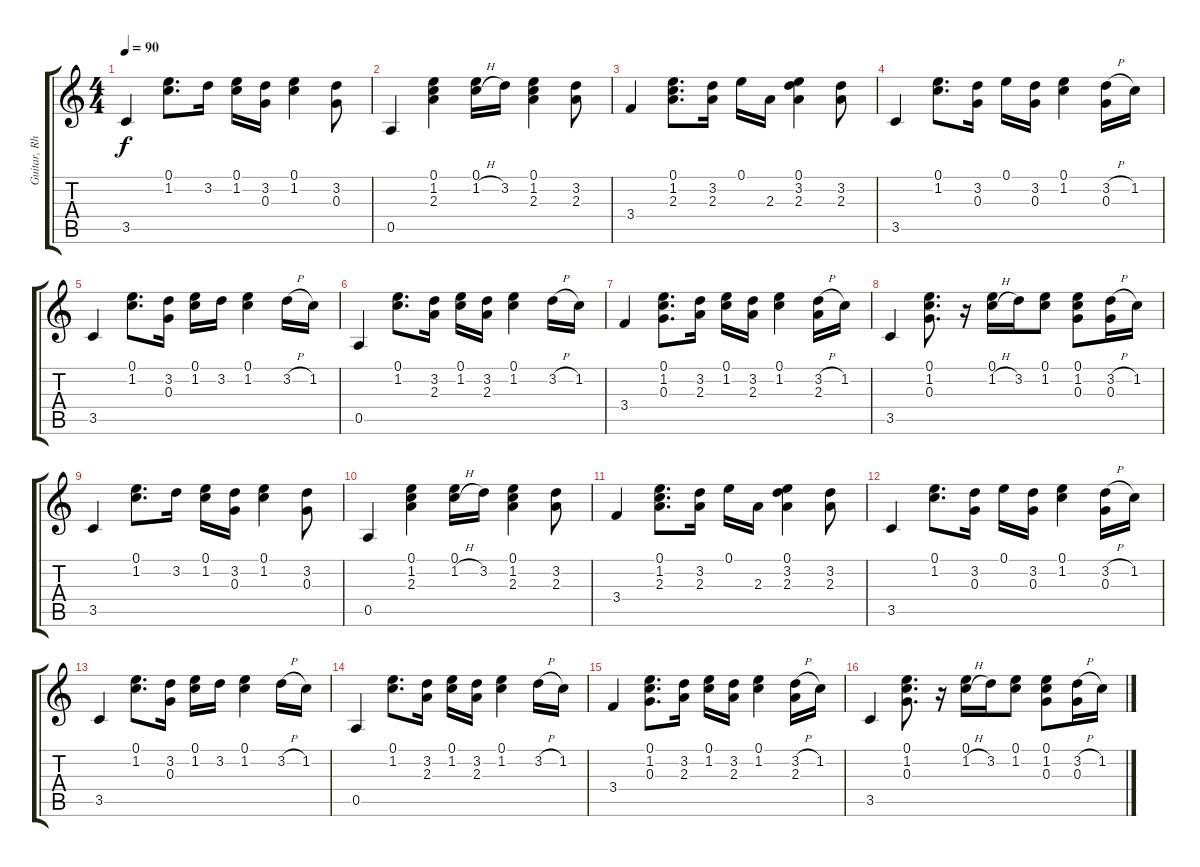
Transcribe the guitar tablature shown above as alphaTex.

\track ("Guitar, Rhythm (Bono)" "Guitar, Rh") {instrument electricguitarjazz}
\staff {score tabs}
\tuning (E4 B3 G3 D3 A2 E2) {hide}
\ts (4 4)
\tempo 90
\clef g2
\ks c
3.5.4{dy f} (0.1 1.2).8{d} 3.2.16 (0.1 1.2).16 (3.2 0.3).16 (0.1 1.2).4 (3.2 0.3).8 |
0.5.4 (0.1 1.2 2.3).4 (0.1 1.2{h}).16 3.2.16 (0.1 1.2 2.3).4 (3.2 2.3).8 |
3.4.4 (0.1 1.2 2.3).8{d} (3.2 2.3).16 0.1.16 2.3.16 (0.1 3.2 2.3).4 (3.2 2.3).8 |
3.5.4 (0.1 1.2).8{d} (3.2 0.3).16 0.1.16 (3.2 0.3).16 (0.1 1.2).4 (3.2{h} 0.3).16 1.2.16 |
3.5.4 (0.1 1.2).8{d} (3.2 0.3).16 (0.1 1.2).16 3.2.16 (0.1 1.2).4 3.2{h}.16 1.2.16 |
0.5.4 (0.1 1.2).8{d} (3.2 2.3).16 (0.1 1.2).16 (3.2 2.3).16 (0.1 1.2).4 3.2{h}.16 1.2.16 |
3.4.4 (0.1 1.2 0.3).8{d} (3.2 2.3).16 (0.1 1.2).16 (3.2 2.3).16 (0.1 1.2).4 (3.2{h} 2.3).16 1.2.16 |
3.5.4 (0.1 1.2 0.3).8{d} r.16 (0.1 1.2{h}).16 3.2.16 (0.1 1.2).8 (0.1 1.2 0.3).8 (3.2{h} 0.3).16 1.2.16 |
3.5.4 (0.1 1.2).8{d} 3.2.16 (0.1 1.2).16 (3.2 0.3).16 (0.1 1.2).4 (3.2 0.3).8 |
0.5.4 (0.1 1.2 2.3).4 (0.1 1.2{h}).16 3.2.16 (0.1 1.2 2.3).4 (3.2 2.3).8 |
3.4.4 (0.1 1.2 2.3).8{d} (3.2 2.3).16 0.1.16 2.3.16 (0.1 3.2 2.3).4 (3.2 2.3).8 |
3.5.4 (0.1 1.2).8{d} (3.2 0.3).16 0.1.16 (3.2 0.3).16 (0.1 1.2).4 (3.2{h} 0.3).16 1.2.16 |
3.5.4 (0.1 1.2).8{d} (3.2 0.3).16 (0.1 1.2).16 3.2.16 (0.1 1.2).4 3.2{h}.16 1.2.16 |
0.5.4 (0.1 1.2).8{d} (3.2 2.3).16 (0.1 1.2).16 (3.2 2.3).16 (0.1 1.2).4 3.2{h}.16 1.2.16 |
3.4.4 (0.1 1.2 0.3).8{d} (3.2 2.3).16 (0.1 1.2).16 (3.2 2.3).16 (0.1 1.2).4 (3.2{h} 2.3).16 1.2.16 |
3.5.4 (0.1 1.2 0.3).8{d} r.16 (0.1 1.2{h}).16 3.2.16 (0.1 1.2).8 (0.1 1.2 0.3).8 (3.2{h} 0.3).16 1.2.16
